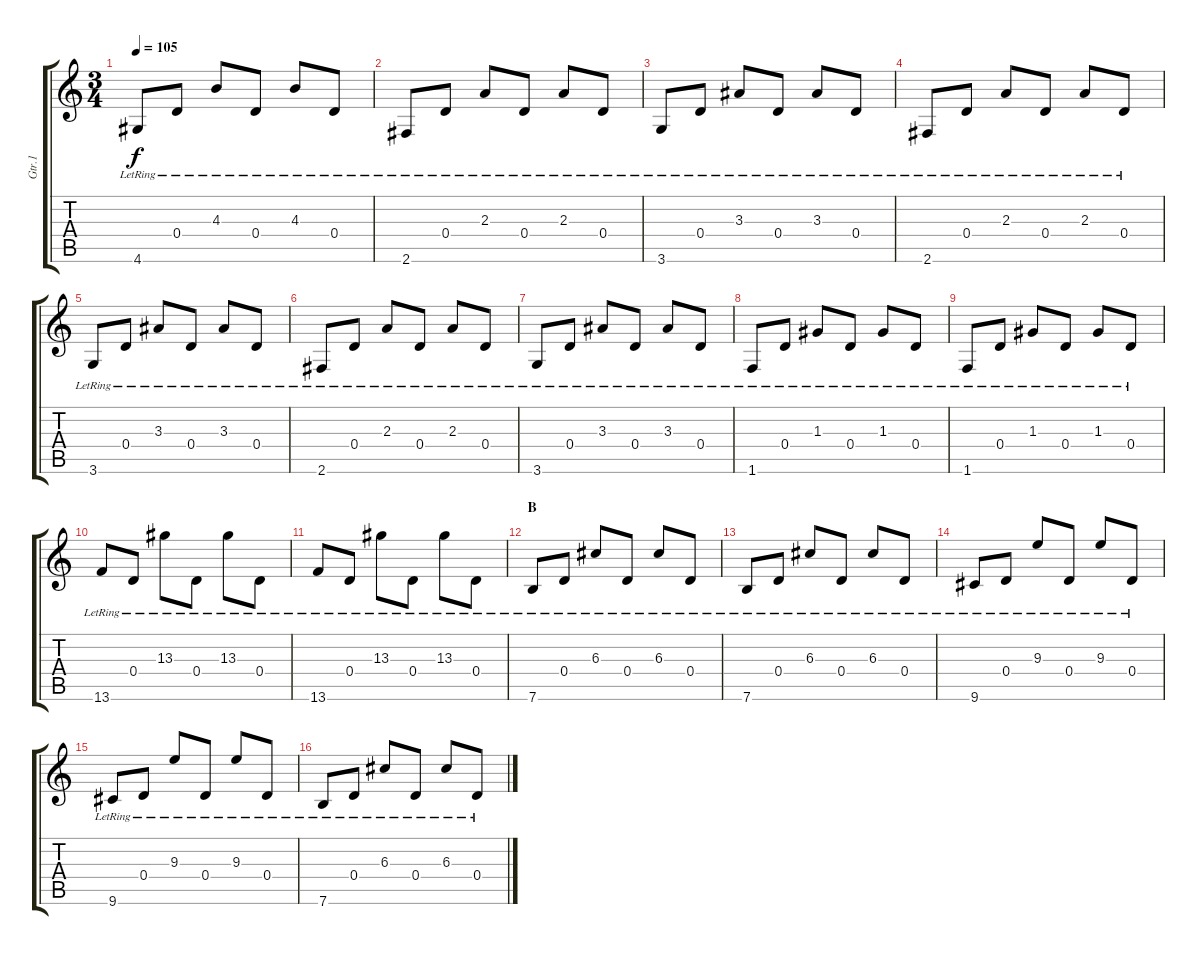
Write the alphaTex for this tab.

\track ("Gtr.1" "Gtr.1") {instrument acousticguitarnylon}
\staff {score tabs}
\tuning (E4 B3 G3 D3 A2 E2) {hide}
\ts (3 4)
\tempo 105
\clef g2
\ks c
4.6{lr}.8{dy f} 0.4{lr}.8 4.3{lr}.8 0.4{lr}.8 4.3{lr}.8 0.4{lr}.8 |
2.6{lr}.8 0.4{lr}.8 2.3{lr}.8 0.4{lr}.8 2.3{lr}.8 0.4{lr}.8 |
3.6{lr}.8 0.4{lr}.8 3.3{lr}.8 0.4{lr}.8 3.3{lr}.8 0.4{lr}.8 |
2.6{lr}.8 0.4{lr}.8 2.3{lr}.8 0.4{lr}.8 2.3{lr}.8 0.4{lr}.8 |
3.6{lr}.8 0.4{lr}.8 3.3{lr}.8 0.4{lr}.8 3.3{lr}.8 0.4{lr}.8 |
2.6{lr}.8 0.4{lr}.8 2.3{lr}.8 0.4{lr}.8 2.3{lr}.8 0.4{lr}.8 |
3.6{lr}.8 0.4{lr}.8 3.3{lr}.8 0.4{lr}.8 3.3{lr}.8 0.4{lr}.8 |
1.6{lr}.8 0.4{lr}.8 1.3{lr}.8 0.4{lr}.8 1.3{lr}.8 0.4{lr}.8 |
1.6{lr}.8 0.4{lr}.8 1.3{lr}.8 0.4{lr}.8 1.3{lr}.8 0.4{lr}.8 |
13.6{lr}.8 0.4{lr}.8 13.3{lr}.8 0.4{lr}.8 13.3{lr}.8 0.4{lr}.8 |
13.6{lr}.8 0.4{lr}.8 13.3{lr}.8 0.4{lr}.8 13.3{lr}.8 0.4{lr}.8 |
\section ("" "B")
7.6{lr}.8 0.4{lr}.8 6.3{lr}.8 0.4{lr}.8 6.3{lr}.8 0.4{lr}.8 |
7.6{lr}.8 0.4{lr}.8 6.3{lr}.8 0.4{lr}.8 6.3{lr}.8 0.4{lr}.8 |
9.6{lr}.8 0.4{lr}.8 9.3{lr}.8 0.4{lr}.8 9.3{lr}.8 0.4{lr}.8 |
9.6{lr}.8 0.4{lr}.8 9.3{lr}.8 0.4{lr}.8 9.3{lr}.8 0.4{lr}.8 |
7.6{lr}.8 0.4{lr}.8 6.3{lr}.8 0.4{lr}.8 6.3{lr}.8 0.4{lr}.8
